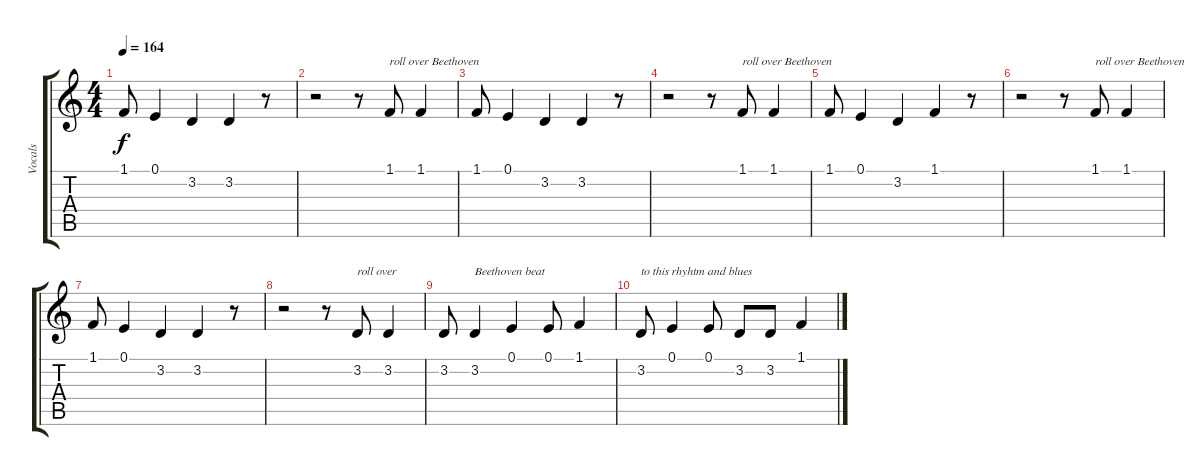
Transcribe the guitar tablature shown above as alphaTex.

\track ("Vocals" "Vocals") {instrument tenorsax}
\staff {score tabs}
\tuning (E4 B3 G3 D3 A2 E2) {hide}
\ts (4 4)
\tempo 164
\clef g2
\ks c
1.1.8{dy f} 0.1.4 3.2.4 3.2.4 r.8 |
r.2 r.8 1.1.8{txt "roll over Beethoven"} 1.1.4 |
1.1.8 0.1.4 3.2.4 3.2.4 r.8 |
r.2 r.8 1.1.8{txt "roll over Beethoven"} 1.1.4 |
1.1.8 0.1.4 3.2.4 1.1.4 r.8 |
r.2 r.8 1.1.8{txt "roll over Beethoven"} 1.1.4 |
1.1.8 0.1.4 3.2.4 3.2.4 r.8 |
r.2 r.8 3.2.8{txt "roll over"} 3.2.4 |
3.2.8 3.2.4{txt "Beethoven beat"} 0.1.4 0.1.8 1.1.4 |
3.2.8{txt "to this rhyhtm and blues"} 0.1.4 0.1.8 3.2.8 3.2.8 1.1.4
